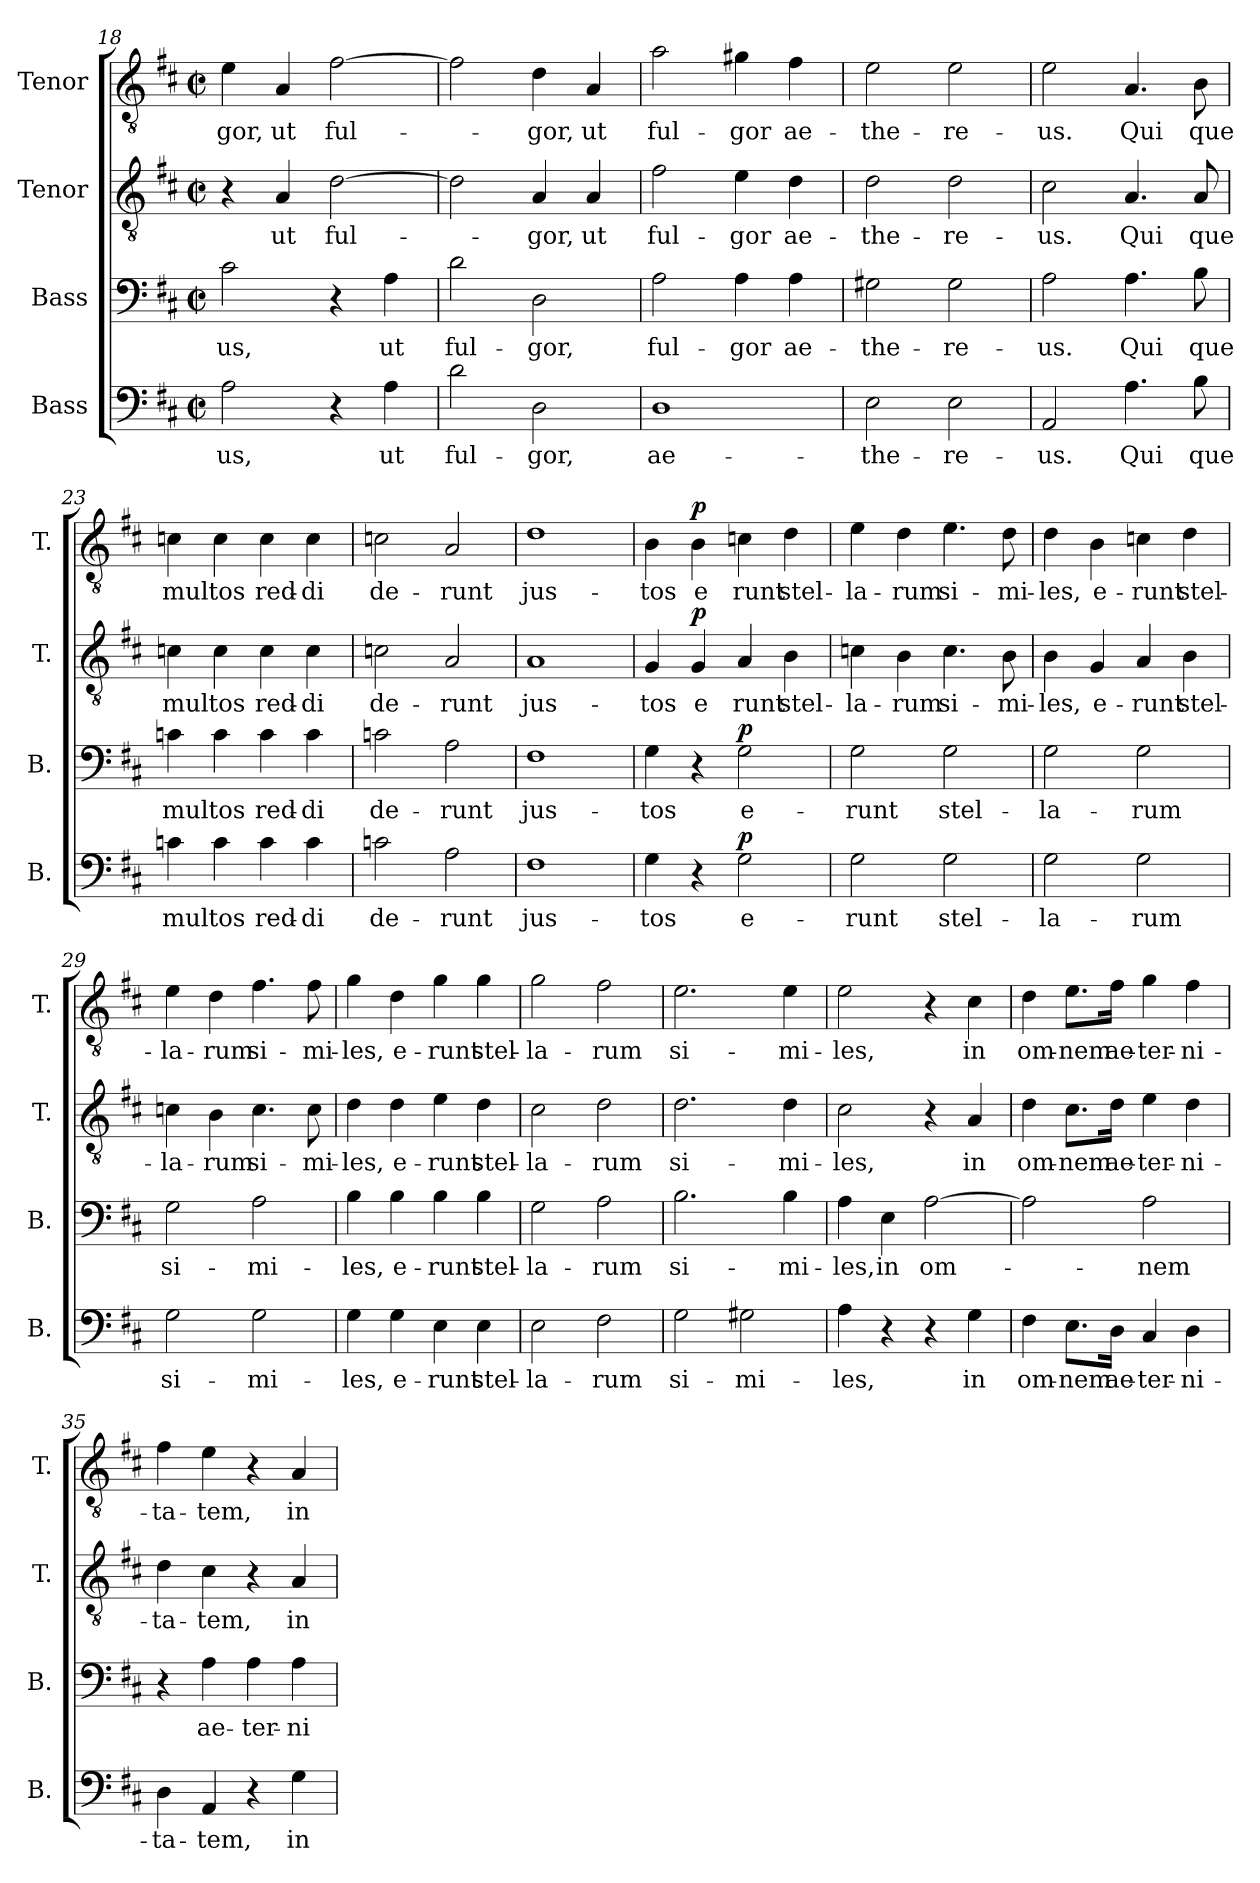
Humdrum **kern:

**kern	**text	**dynam	**kern	**text	**dynam	**kern	**text	**dynam	**kern	**text	**dynam
*part4	*part4	*part4	*part3	*part3	*part3	*part2	*part2	*part2	*part1	*part1	*part1
*staff4	*staff4	*staff4	*staff3	*staff3	*staff3	*staff2	*staff2	*staff2	*staff1	*staff1	*staff1
*I"Bass	*	*	*I"Bass	*	*	*I"Tenor	*	*	*I"Tenor	*	*
*I'B.	*	*	*I'B.	*	*	*I'T.	*	*	*I'T.	*	*
!!LO:LB:g=z
*clefF4	*	*	*clefF4	*	*	*clefGv2	*	*	*clefGv2	*	*
*k[f#c#]	*	*	*k[f#c#]	*	*	*k[f#c#]	*	*	*k[f#c#]	*	*
*M2/2	*	*	*M2/2	*	*	*M2/2	*	*	*M2/2	*	*
*met(c|)	*	*	*met(c|)	*	*	*met(c|)	*	*	*met(c|)	*	*
=18	=18	=18	=18	=18	=18	=18	=18	=18	=18	=18	=18
2A\	-us,	.	2c#\	-us,	.	4r	.	.	4e\	-gor,	.
.	.	.	.	.	.	4A/	ut	.	4A/	ut	.
4r	.	.	4r	.	.	[2d\	ful-	.	[2f#\	ful-	.
4A\	ut	.	4A\	ut	.	.	.	.	.	.	.
=19	=19	=19	=19	=19	=19	=19	=19	=19	=19	=19	=19
2d\	ful-	.	2d\	ful-	.	2d\]	.	.	2f#\]	.	.
2D\	-gor,	.	2D\	-gor,	.	4A/	-gor,	.	4d\	-gor,	.
.	.	.	.	.	.	4A/	ut	.	4A/	ut	.
=20	=20	=20	=20	=20	=20	=20	=20	=20	=20	=20	=20
1D	ae-	.	2A\	ful-	.	2f#\	ful-	.	2a\	ful-	.
.	.	.	4A\	-gor	.	4e\	-gor	.	4g#X\	-gor	.
.	.	.	4A\	ae-	.	4d\	ae-	.	4f#\	ae-	.
=21	=21	=21	=21	=21	=21	=21	=21	=21	=21	=21	=21
2E\	-the-	.	2G#X\	-the-	.	2d\	-the-	.	2e\	-the-	.
2E\	-re-	.	2G#\	-re-	.	2d\	-re-	.	2e\	-re-	.
=22	=22	=22	=22	=22	=22	=22	=22	=22	=22	=22	=22
2AA/	-us.	.	2A\	-us.	.	2c#\	-us.	.	2e\	-us.	.
4.A\	Qui	.	4.A\	Qui	.	4.A/	Qui	.	4.A/	Qui	.
8B\	que	.	8B\	que	.	8A/	que	.	8B\	que	.
=23	=23	=23	=23	=23	=23	=23	=23	=23	=23	=23	=23
4cn\	mul	.	4cn\	mul	.	4cn\	mul	.	4cn\	mul	.
4c\	tos	.	4c\	tos	.	4c\	tos	.	4c\	tos	.
4c\	red-	.	4c\	red-	.	4c\	red-	.	4c\	red-	.
4c\	-di	.	4c\	-di	.	4c\	-di	.	4c\	-di	.
=24	=24	=24	=24	=24	=24	=24	=24	=24	=24	=24	=24
2cn\	de-	.	2cn\	de-	.	2cn\	de-	.	2cn\	de-	.
2A\	-runt	.	2A\	-runt	.	2A/	-runt	.	2A/	-runt	.
=25	=25	=25	=25	=25	=25	=25	=25	=25	=25	=25	=25
1F#	jus-	.	1F#	jus-	.	1A	jus-	.	1d	jus-	.
!!LO:PB:g=z
=26	=26	=26	=26	=26	=26	=26	=26	=26	=26	=26	=26
4G\	-tos	.	4G\	-tos	.	4G/	-tos	.	4B\	-tos	.
!	!	!	!	!	!	!	!	!LO:DY:a	!	!	!LO:DY:a
4r	.	.	4r	.	.	4G/	e	p	4B\	e	p
!	!	!LO:DY:a	!	!	!LO:DY:a	!	!	!	!	!	!
2G\	e-	p	2G\	e-	p	4A/	runt	.	4cn\	runt	.
.	.	.	.	.	.	4B\	stel-	.	4d\	stel-	.
=27	=27	=27	=27	=27	=27	=27	=27	=27	=27	=27	=27
2G\	-runt	.	2G\	-runt	.	4cn\	-la-	.	4e\	-la-	.
.	.	.	.	.	.	4B\	-rum	.	4d\	-rum	.
2G\	stel-	.	2G\	stel-	.	4.c\	si-	.	4.e\	si-	.
.	.	.	.	.	.	8B\	-mi-	.	8d\	-mi-	.
=28	=28	=28	=28	=28	=28	=28	=28	=28	=28	=28	=28
2G\	-la-	.	2G\	-la-	.	4B\	-les,	.	4d\	-les,	.
.	.	.	.	.	.	4G/	e-	.	4B\	e-	.
2G\	-rum	.	2G\	-rum	.	4A/	-runt	.	4cn\	-runt	.
.	.	.	.	.	.	4B\	stel-	.	4d\	stel-	.
=29	=29	=29	=29	=29	=29	=29	=29	=29	=29	=29	=29
2G\	si-	.	2G\	si-	.	4cn\	-la-	.	4e\	-la-	.
.	.	.	.	.	.	4B\	-rum	.	4d\	-rum	.
2G\	-mi-	.	2A\	-mi-	.	4.c\	si-	.	4.f#\	si-	.
.	.	.	.	.	.	8c\	-mi-	.	8f#\	-mi-	.
=30	=30	=30	=30	=30	=30	=30	=30	=30	=30	=30	=30
4G\	-les,	.	4B\	-les,	.	4d\	-les,	.	4g\	-les,	.
4G\	e-	.	4B\	e-	.	4d\	e-	.	4d\	e-	.
4E\	-runt	.	4B\	-runt	.	4e\	-runt	.	4g\	-runt	.
4E\	stel-	.	4B\	stel-	.	4d\	stel-	.	4g\	stel-	.
=31	=31	=31	=31	=31	=31	=31	=31	=31	=31	=31	=31
2E\	-la-	.	2G\	-la-	.	2c#\	-la-	.	2g\	-la-	.
2F#\	-rum	.	2A\	-rum	.	2d\	-rum	.	2f#\	-rum	.
!!LO:LB:g=z
=32	=32	=32	=32	=32	=32	=32	=32	=32	=32	=32	=32
2G\	si-	.	2.B\	si-	.	2.d\	si-	.	2.e\	si-	.
2G#X\	-mi-	.	.	.	.	.	.	.	.	.	.
.	.	.	4B\	-mi-	.	4d\	-mi-	.	4e\	-mi-	.
=33	=33	=33	=33	=33	=33	=33	=33	=33	=33	=33	=33
4A\	-les,	.	4A\	-les,	.	2c#\	-les,	.	2e\	-les,	.
4r	.	.	4E\	in	.	.	.	.	.	.	.
4r	.	.	[2A\	om-	.	4r	.	.	4r	.	.
4G\	in	.	.	.	.	4A/	in	.	4c#\	in	.
=34	=34	=34	=34	=34	=34	=34	=34	=34	=34	=34	=34
4F#\	om-	.	2A\]	.	.	4d\	om-	.	4d\	om-	.
8.E\L	-nem	.	.	.	.	8.c#\L	-nem	.	8.e\L	-nem	.
16D\Jk	ae-	.	.	.	.	16d\Jk	ae-	.	16f#\Jk	ae-	.
4C#/	-ter-	.	2A\	-nem	.	4e\	-ter-	.	4g\	-ter-	.
4D\	-ni-	.	.	.	.	4d\	-ni-	.	4f#\	-ni-	.
=35	=35	=35	=35	=35	=35	=35	=35	=35	=35	=35	=35
4D\	-ta-	.	4r	.	.	4d\	-ta-	.	4f#\	-ta-	.
4AA/	-tem,	.	4A\	ae-	.	4c#\	-tem,	.	4e\	-tem,	.
4r	.	.	4A\	-ter-	.	4r	.	.	4r	.	.
4G\	in	.	4A\	-ni-	.	4A/	in	.	4A/	in	.
=	=	=	=	=	=	=	=	=	=	=	=
*-	*-	*-	*-	*-	*-	*-	*-	*-	*-	*-	*-
